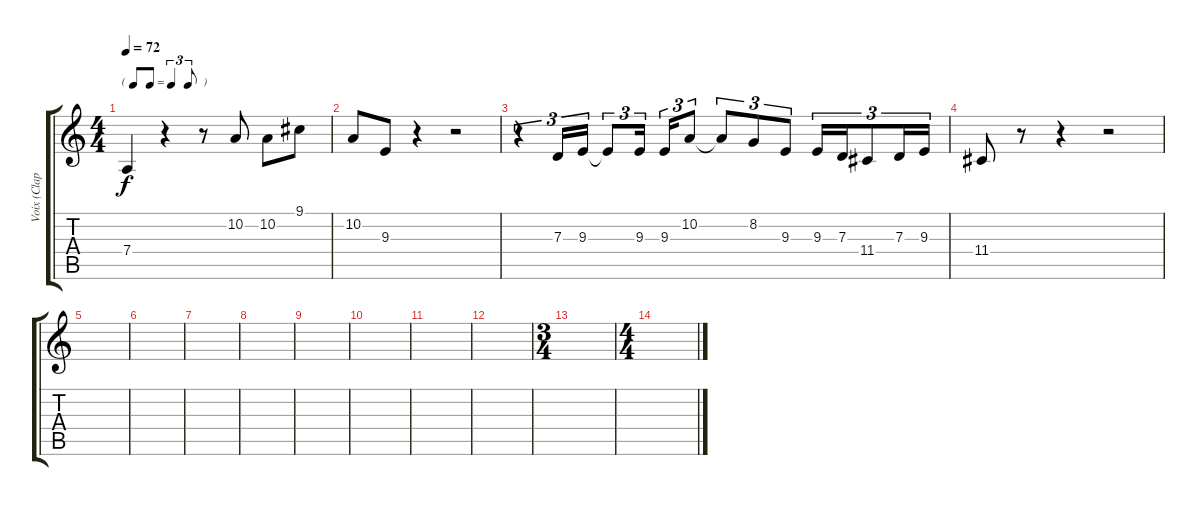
\track ("Voix (Clapton)" "Voix (Clap") {instrument accordion}
\staff {score tabs}
\tuning (E4 B3 G3 D3 A2 E2) {hide}
\ts (4 4)
\tf triplet8th
\tempo 72
\clef g2
\ks c
7.4{t}.4{dy f} r.4 r.8 10.2.8 10.2.8 9.1.8 |
10.2.8 9.3.8 r.4 r.2 |
r.4{tu (3 2)} 7.3.16{tu (3 2)} 9.3.16{tu (3 2)} 9.3{t}.8{tu (3 2)} 9.3.16{tu (3 2)} 9.3.16{tu (3 2)} 10.2.8{tu (3 2)} 10.2{t}.8{tu (3 2)} 8.2.8{tu (3 2)} 9.3.8{tu (3 2)} 9.3.16{tu (3 2)} 7.3.16{tu (3 2)} 11.4.8{tu (3 2)} 7.3.16{tu (3 2)} 9.3.16{tu (3 2)} |
11.4.8 r.8 r.4 r.2 |
|
|
|
|
|
|
|
|
\ts (3 4)
|
\ts (4 4)
